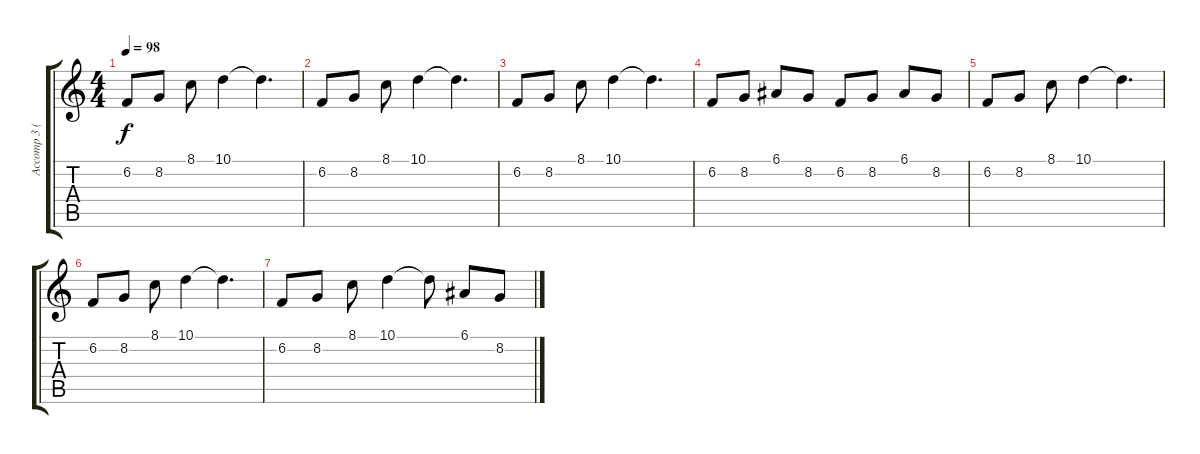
\track ("Accomp 3 (Whistle)" "Accomp 3 (") {instrument whistle}
\staff {score tabs}
\tuning (E4 B3 G3 D3 A2 E2) {hide}
\ts (4 4)
\tempo 98
\clef g2
\ks c
6.2.8{dy f} 8.2.8 8.1.8 10.1.4 10.1{t}.4{d} |
6.2.8 8.2.8 8.1.8 10.1.4 10.1{t}.4{d} |
6.2.8 8.2.8 8.1.8 10.1.4 10.1{t}.4{d} |
6.2.8{volume 2} 8.2.8 6.1.8 8.2.8 6.2.8 8.2.8 6.1.8 8.2.8 |
6.2.8 8.2.8 8.1.8 10.1.4 10.1{t}.4{d} |
6.2.8{volume 0} 8.2.8 8.1.8 10.1.4 10.1{t}.4{d} |
6.2.8 8.2.8 8.1.8 10.1.4 10.1{t}.8 6.1.8 8.2.8
